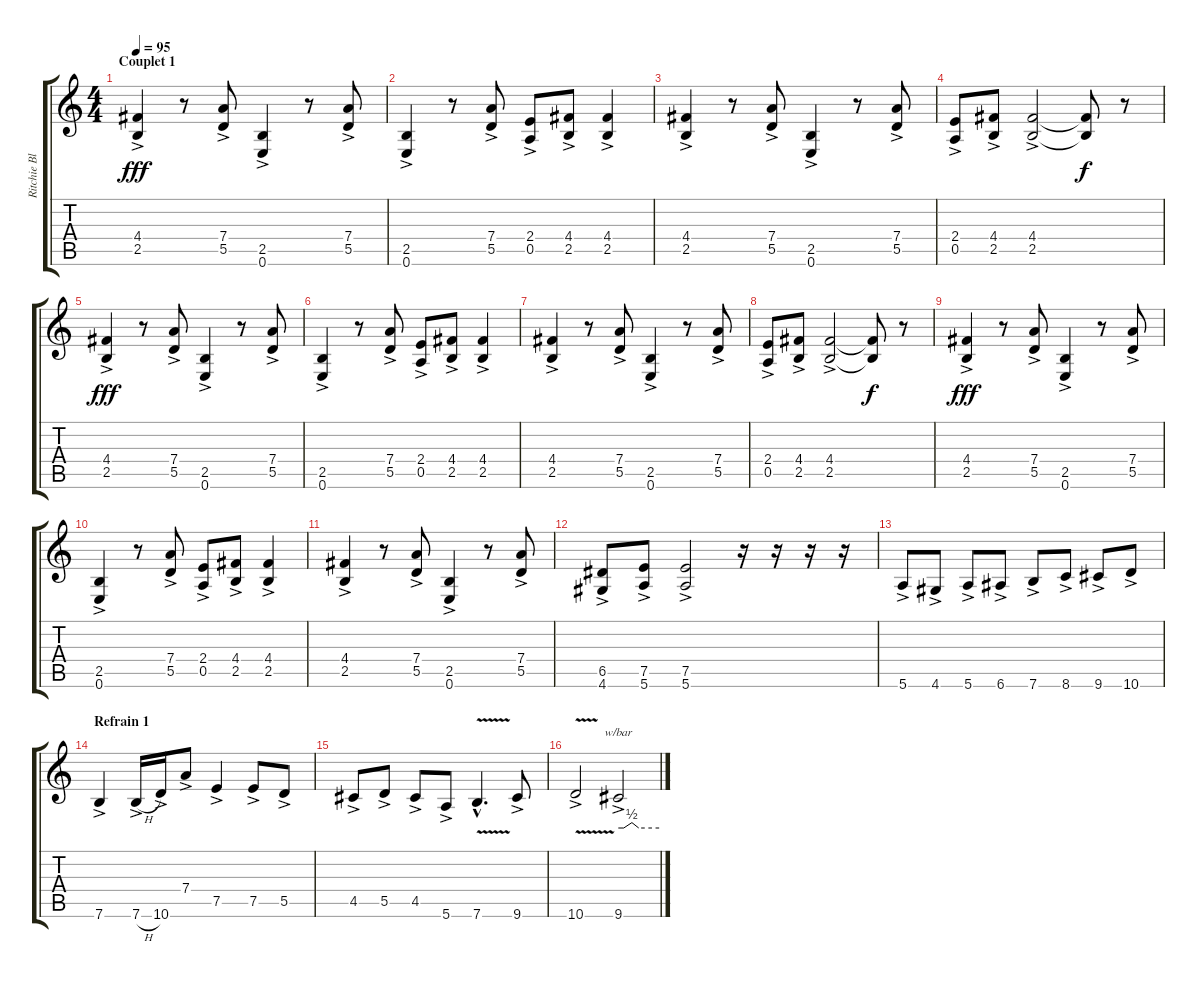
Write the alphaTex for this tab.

\track ("Ritchie Blackmore 1" "Ritchie Bl") {instrument distortionguitar}
\staff {score tabs}
\tuning (E4 B3 G3 D3 A2 E2) {hide}
\ts (4 4)
\section ("" "Couplet 1")
\tempo 95
\clef g2
\ks c
(4.4{ac} 2.5{ac}).4{dy fff volume 16 instrument distortionguitar} r.8 (7.4{ac} 5.5{ac}).8 (2.5{ac} 0.6{ac}).4 r.8 (7.4{ac} 5.5{ac}).8 |
(2.5{ac} 0.6{ac}).4 r.8 (7.4{ac} 5.5{ac}).8 (2.4{ac} 0.5{ac}).8 (4.4{ac} 2.5{ac}).8 (4.4{ac} 2.5{ac}).4 |
(4.4{ac} 2.5{ac}).4 r.8 (7.4{ac} 5.5{ac}).8 (2.5{ac} 0.6{ac}).4 r.8 (7.4{ac} 5.5{ac}).8 |
(2.4{ac} 0.5{ac}).8 (4.4{ac} 2.5{ac}).8 (4.4{ac} 2.5{ac}).2 (4.4{t} 2.5{t}).8{dy f} r.8 |
(4.4{ac} 2.5{ac}).4{dy fff} r.8 (7.4{ac} 5.5{ac}).8 (2.5{ac} 0.6{ac}).4 r.8 (7.4{ac} 5.5{ac}).8 |
(2.5{ac} 0.6{ac}).4 r.8 (7.4{ac} 5.5{ac}).8 (2.4{ac} 0.5{ac}).8 (4.4{ac} 2.5{ac}).8 (4.4{ac} 2.5{ac}).4 |
(4.4{ac} 2.5{ac}).4 r.8 (7.4{ac} 5.5{ac}).8 (2.5{ac} 0.6{ac}).4 r.8 (7.4{ac} 5.5{ac}).8 |
(2.4{ac} 0.5{ac}).8 (4.4{ac} 2.5{ac}).8 (4.4{ac} 2.5{ac}).2 (4.4{t} 2.5{t}).8{dy f} r.8 |
(4.4{ac} 2.5{ac}).4{dy fff} r.8 (7.4{ac} 5.5{ac}).8 (2.5{ac} 0.6{ac}).4 r.8 (7.4{ac} 5.5{ac}).8 |
(2.5{ac} 0.6{ac}).4 r.8 (7.4{ac} 5.5{ac}).8 (2.4{ac} 0.5{ac}).8 (4.4{ac} 2.5{ac}).8 (4.4{ac} 2.5{ac}).4 |
(4.4{ac} 2.5{ac}).4 r.8 (7.4{ac} 5.5{ac}).8 (2.5{ac} 0.6{ac}).4 r.8 (7.4{ac} 5.5{ac}).8 |
(6.5{ac} 4.6{ac}).8 (7.5{ac} 5.6{ac}).8 (7.5{ac} 5.6{ac}).2 r.16 r.16 r.16 r.16 |
5.6{ac}.8 4.6{ac}.8 5.6{ac}.8 6.6{ac}.8 7.6{ac}.8 8.6{ac}.8 9.6{ac}.8 10.6{ac}.8 |
\section ("" "Refrain 1")
7.6{ac}.4{volume 16} 7.6{h ac}.16 10.6{ac}.16 7.4{ac}.8 7.5{ac}.4 7.5{ac}.8 5.5{ac}.8 |
4.5{ac}.8 5.5{ac}.8 4.5{ac}.8 5.6{ac}.8 7.6{v hac}.4{d} 9.6{ac}.8 |
10.6{v ac}.2 9.6{ac}.2{tbe (custom default 0 0 8 0 20 2 30 0 60 0)}
